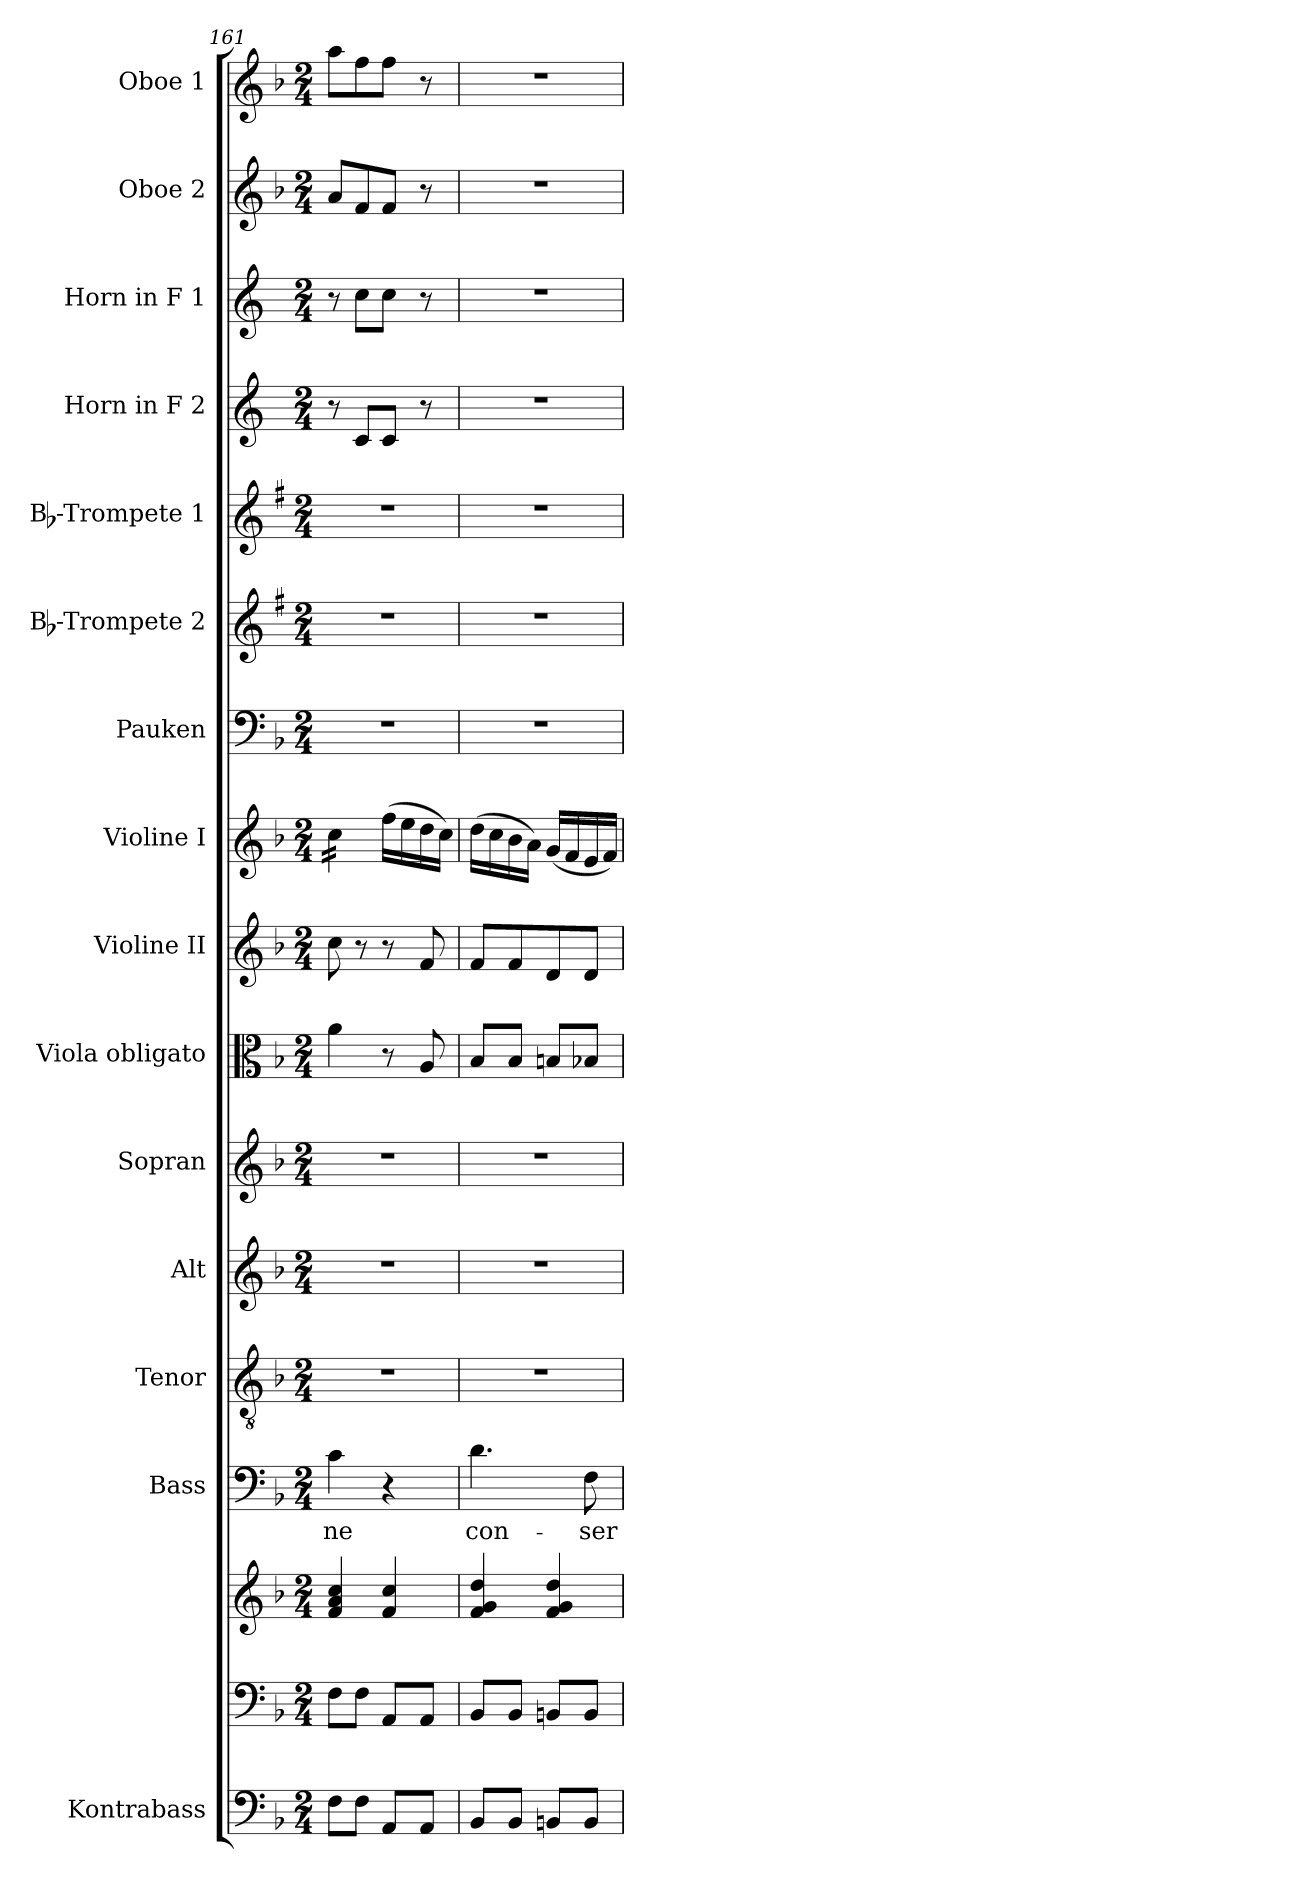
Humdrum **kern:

**kern	**kern	**kern	**kern	**text	**kern	**kern	**kern	**kern	**kern	**kern	**kern	**kern	**kern	**kern	**kern	**kern	**kern
*part16	*part15	*part15	*part14	*part14	*part13	*part12	*part11	*part10	*part9	*part8	*part7	*part6	*part5	*part4	*part3	*part2	*part1
*staff17	*staff16	*staff15	*staff14	*staff14	*staff13	*staff12	*staff11	*staff10	*staff9	*staff8	*staff7	*staff6	*staff5	*staff4	*staff3	*staff2	*staff1
*I"Kontrabass	*	*	*I"Bass	*	*I"Tenor	*I"Alt	*I"Sopran	*I"Viola obligato	*I"Violine II	*I"Violine I	*I"Pauken	*I"Bb-Trompete 2	*I"Bb-Trompete 1	*I"Horn in F 2	*I"Horn in F 1	*I"Oboe 2	*I"Oboe 1
*I'Kb.	*	*	*I'B.	*	*I'T.	*I'A.	*I'S.	*I'Vla.	*I'Vl. II	*I'Vl. I	*I'Pk.	*I'Bb Trp. 2	*I'Bb Trp. 1	*	*	*I'Ob. 2	*I'Ob. 1
!!LO:PB:g=z
*clefF4	*clefF4	*clefG2	*clefF4	*	*clefGv2	*clefG2	*clefG2	*clefC3	*clefG2	*clefG2	*clefF4	*clefG2	*clefG2	*clefG2	*clefG2	*clefG2	*clefG2
*ITrd7c12	*	*	*	*	*	*	*	*	*	*	*	*ITrd1c2	*ITrd1c2	*ITrd4c7	*ITrd4c7	*	*
*k[b-]	*k[b-]	*k[b-]	*k[b-]	*	*k[b-]	*k[b-]	*k[b-]	*k[b-]	*k[b-]	*k[b-]	*k[b-]	*k[b-]	*k[b-]	*k[b-]	*k[b-]	*k[b-]	*k[b-]
*F:	*F:	*F:	*F:	*	*F:	*F:	*F:	*F:	*F:	*F:	*F:	*F:	*F:	*F:	*F:	*F:	*F:
*M2/4	*M2/4	*M2/4	*M2/4	*	*M2/4	*M2/4	*M2/4	*M2/4	*M2/4	*M2/4	*M2/4	*M2/4	*M2/4	*M2/4	*M2/4	*M2/4	*M2/4
=161	=161	=161	=161	=161	=161	=161	=161	=161	=161	=161	=161	=161	=161	=161	=161	=161	=161
!	!	!	!	!LO:LY:b	!	!	!	!	!	!	!	!	!	!	!	!	!
*	*	*	*	*	*	*	*	*	*	*tremolo	*	*	*	*	*	*	*
8FF\L	8F\L	4f/ 4a/ 4cc/	4c\	-ne	2r	2r	2r	4a\	8cc\	16cc\LL	2r	2r	2r	8r	8r	8a/L	8aa\L
.	.	.	.	.	.	.	.	.	.	16cc\	.	.	.	.	.	.	.
8FF\J	8F\J	.	.	.	.	.	.	.	8r	16cc\	.	.	.	8F/L	8f\L	8f/	8ff\
.	.	.	.	.	.	.	.	.	.	16cc\JJ	.	.	.	.	.	.	.
*	*	*	*	*	*	*	*	*	*	*Xtremolo	*	*	*	*	*	*	*
8AAA/L	8AA/L	4f/ 4cc/	4r	.	.	.	.	8r	8r	(>16ff\LL	.	.	.	8F/J	8f\J	8f/J	8ff\J
.	.	.	.	.	.	.	.	.	.	16ee\	.	.	.	.	.	.	.
8AAA/J	8AA/J	.	.	.	.	.	.	8A/	8f/	16dd\	.	.	.	8r	8r	8r	8r
.	.	.	.	.	.	.	.	.	.	16cc\JJ)	.	.	.	.	.	.	.
=162	=162	=162	=162	=162	=162	=162	=162	=162	=162	=162	=162	=162	=162	=162	=162	=162	=162
!	!	!	!	!LO:LY:b	!	!	!	!	!	!	!	!	!	!	!	!	!
8BBB-/L	8BB-/L	4f/ 4g/ 4dd/	4.d\	con-	2r	2r	2r	8B-/L	8f/L	(>16dd\LL	2r	2r	2r	2r	2r	2r	2r
.	.	.	.	.	.	.	.	.	.	16cc\	.	.	.	.	.	.	.
8BBB-/J	8BB-/J	.	.	.	.	.	.	8B-/J	8f/	16b-\	.	.	.	.	.	.	.
.	.	.	.	.	.	.	.	.	.	16a\JJ)	.	.	.	.	.	.	.
8BBBn/L	8BBn/L	4f/ 4g/ 4dd/	.	.	.	.	.	8Bn/L	8d/	(<16g/LL	.	.	.	.	.	.	.
.	.	.	.	.	.	.	.	.	.	16f/	.	.	.	.	.	.	.
!	!	!	!	!LO:LY:b	!	!	!	!	!	!	!	!	!	!	!	!	!
8BBB/J	8BB/J	.	8F\	-ser-	.	.	.	8B-X/J	8d/J	16e/	.	.	.	.	.	.	.
.	.	.	.	.	.	.	.	.	.	16f/JJ)	.	.	.	.	.	.	.
=	=	=	=	=	=	=	=	=	=	=	=	=	=	=	=	=	=
*-	*-	*-	*-	*-	*-	*-	*-	*-	*-	*-	*-	*-	*-	*-	*-	*-	*-
